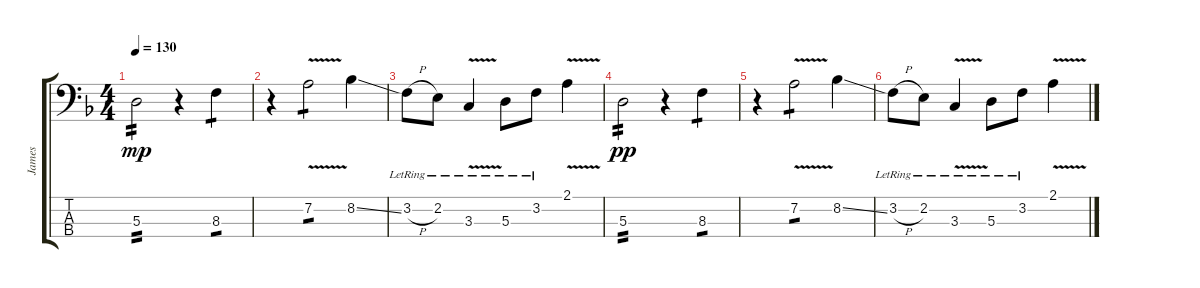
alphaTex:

\track ("James" "James") {instrument electricbassfinger}
\staff {score tabs}
\tuning (G2 D2 A1 D1) {hide}
\ts (4 4)
\tempo 130
\clef f4
\ks dminor
5.3.2{tp 2 dy mp} r.4 8.3.4{tp 1} |
r.4 7.2{v}.2{tp 1} 8.2{ss}.4 |
3.2{h lr}.8 2.2{lr}.8 3.3{v lr}.4 5.3{lr}.8 3.2{lr}.8 2.1{v}.4 |
5.3.2{tp 2 dy pp} r.4 8.3.4{tp 1} |
r.4 7.2{v}.2{tp 1} 8.2{ss}.4 |
3.2{h lr}.8 2.2{lr}.8 3.3{v lr}.4 5.3{lr}.8 3.2{lr}.8 2.1{v}.4
